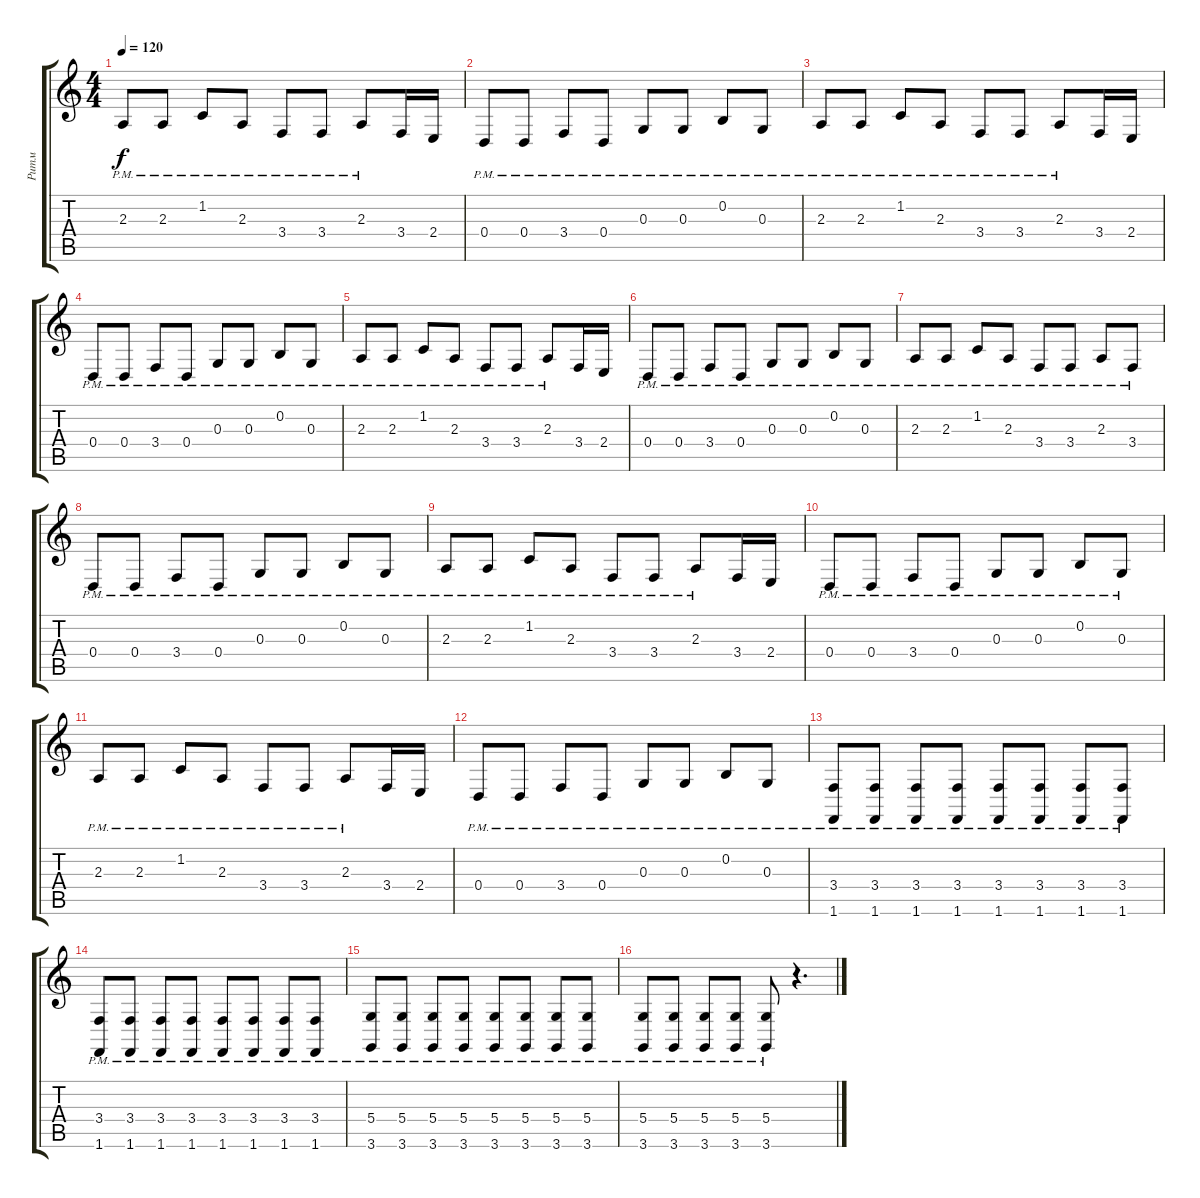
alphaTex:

\track ("Ритм" "Ритм") {instrument lead2sawtooth}
\staff {score tabs}
\tuning (E4 B3 G3 D3 A2 E2) {hide}
\ts (4 4)
\tempo 120
\clef g2
\ks c
2.3{pm}.8{dy f} 2.3{pm}.8 1.2{pm}.8 2.3{pm}.8 3.4{pm}.8 3.4{pm}.8 2.3{pm}.8 3.4.16 2.4.16 |
0.4{pm}.8 0.4{pm}.8 3.4{pm}.8 0.4{pm}.8 0.3{pm}.8 0.3{pm}.8 0.2{pm}.8 0.3{pm}.8 |
2.3{pm}.8 2.3{pm}.8 1.2{pm}.8 2.3{pm}.8 3.4{pm}.8 3.4{pm}.8 2.3{pm}.8 3.4.16 2.4.16 |
0.4{pm}.8 0.4{pm}.8 3.4{pm}.8 0.4{pm}.8 0.3{pm}.8 0.3{pm}.8 0.2{pm}.8 0.3{pm}.8 |
2.3{pm}.8 2.3{pm}.8 1.2{pm}.8 2.3{pm}.8 3.4{pm}.8 3.4{pm}.8 2.3{pm}.8 3.4.16 2.4.16 |
0.4{pm}.8 0.4{pm}.8 3.4{pm}.8 0.4{pm}.8 0.3{pm}.8 0.3{pm}.8 0.2{pm}.8 0.3{pm}.8 |
2.3{pm}.8 2.3{pm}.8 1.2{pm}.8 2.3{pm}.8 3.4{pm}.8 3.4{pm}.8 2.3{pm}.8 3.4{pm}.8 |
0.4{pm}.8 0.4{pm}.8 3.4{pm}.8 0.4{pm}.8 0.3{pm}.8 0.3{pm}.8 0.2{pm}.8 0.3{pm}.8 |
2.3{pm}.8 2.3{pm}.8 1.2{pm}.8 2.3{pm}.8 3.4{pm}.8 3.4{pm}.8 2.3{pm}.8 3.4.16 2.4.16 |
0.4{pm}.8 0.4{pm}.8 3.4{pm}.8 0.4{pm}.8 0.3{pm}.8 0.3{pm}.8 0.2{pm}.8 0.3{pm}.8 |
2.3{pm}.8 2.3{pm}.8 1.2{pm}.8 2.3{pm}.8 3.4{pm}.8 3.4{pm}.8 2.3{pm}.8 3.4.16 2.4.16 |
0.4{pm}.8 0.4{pm}.8 3.4{pm}.8 0.4{pm}.8 0.3{pm}.8 0.3{pm}.8 0.2{pm}.8 0.3{pm}.8 |
(3.4{pm} 1.6).8 (3.4{pm} 1.6).8 (3.4{pm} 1.6).8 (3.4{pm} 1.6).8 (3.4{pm} 1.6).8 (3.4{pm} 1.6).8 (3.4{pm} 1.6).8 (3.4{pm} 1.6).8 |
(3.4{pm} 1.6).8 (3.4{pm} 1.6).8 (3.4{pm} 1.6).8 (3.4{pm} 1.6).8 (3.4{pm} 1.6).8 (3.4{pm} 1.6).8 (3.4{pm} 1.6).8 (3.4{pm} 1.6).8 |
(5.4{pm} 3.6).8 (5.4{pm} 3.6).8 (5.4{pm} 3.6).8 (5.4{pm} 3.6).8 (5.4{pm} 3.6).8 (5.4{pm} 3.6).8 (5.4{pm} 3.6).8 (5.4{pm} 3.6).8 |
(5.4{pm} 3.6{pm}).8 (5.4{pm} 3.6{pm}).8 (5.4{pm} 3.6{pm}).8 (5.4{pm} 3.6{pm}).8 (5.4{pm} 3.6{pm}).8 r.4{d}
